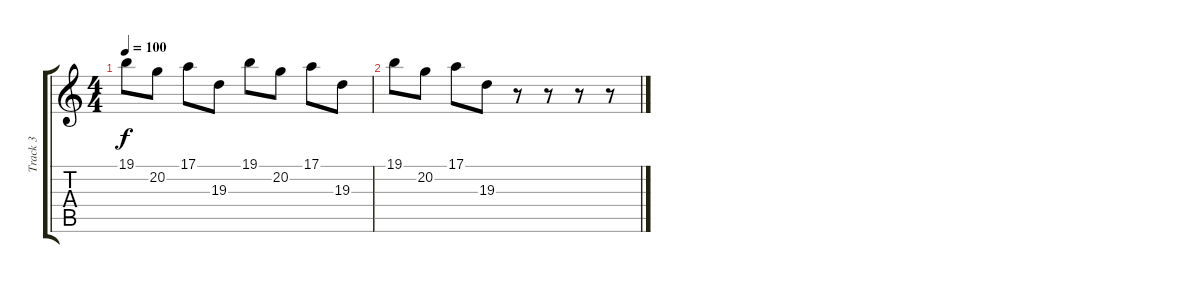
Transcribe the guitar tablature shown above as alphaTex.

\track ("Track 3" "Track 3") {instrument pad2warm}
\staff {score tabs}
\tuning (E4 B3 G3 D3 A2 E2) {hide}
\ts (4 4)
\tempo 100
\clef g2
\ks c
19.1.8{dy f} 20.2.8 17.1.8 19.3.8 19.1.8 20.2.8 17.1.8 19.3.8 |
19.1.8 20.2.8 17.1.8 19.3.8 r.8 r.8 r.8 r.8
